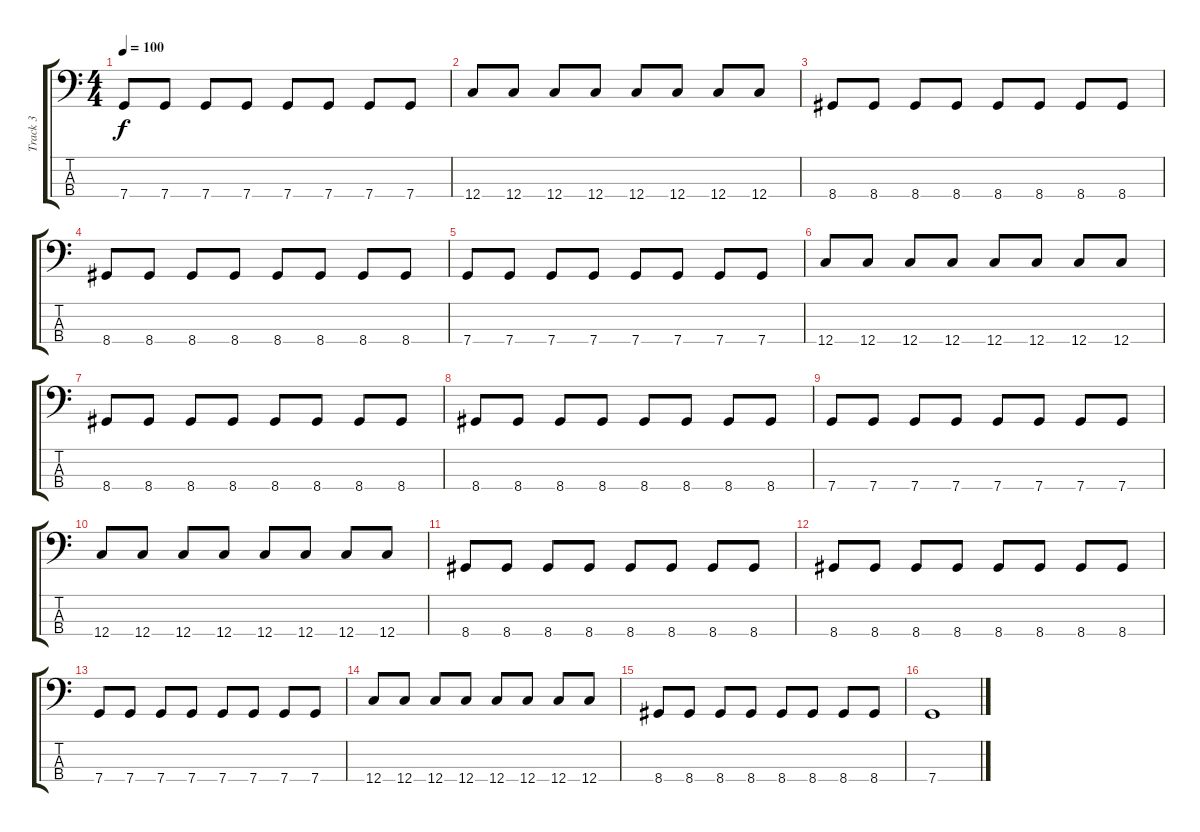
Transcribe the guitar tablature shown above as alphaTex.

\track ("Track 3" "Track 3") {instrument electricbassfinger}
\staff {score tabs}
\tuning (F2 C2 G1 C1) {hide}
\ts (4 4)
\tempo 100
\clef f4
\ks c
7.4.8{dy f} 7.4.8 7.4.8 7.4.8 7.4.8 7.4.8 7.4.8 7.4.8 |
12.4.8 12.4.8 12.4.8 12.4.8 12.4.8 12.4.8 12.4.8 12.4.8 |
8.4.8 8.4.8 8.4.8 8.4.8 8.4.8 8.4.8 8.4.8 8.4.8 |
8.4.8 8.4.8 8.4.8 8.4.8 8.4.8 8.4.8 8.4.8 8.4.8 |
7.4.8 7.4.8 7.4.8 7.4.8 7.4.8 7.4.8 7.4.8 7.4.8 |
12.4.8 12.4.8 12.4.8 12.4.8 12.4.8 12.4.8 12.4.8 12.4.8 |
8.4.8 8.4.8 8.4.8 8.4.8 8.4.8 8.4.8 8.4.8 8.4.8 |
8.4.8 8.4.8 8.4.8 8.4.8 8.4.8 8.4.8 8.4.8 8.4.8 |
7.4.8 7.4.8 7.4.8 7.4.8 7.4.8 7.4.8 7.4.8 7.4.8 |
12.4.8 12.4.8 12.4.8 12.4.8 12.4.8 12.4.8 12.4.8 12.4.8 |
8.4.8 8.4.8 8.4.8 8.4.8 8.4.8 8.4.8 8.4.8 8.4.8 |
8.4.8 8.4.8 8.4.8 8.4.8 8.4.8 8.4.8 8.4.8 8.4.8 |
7.4.8 7.4.8 7.4.8 7.4.8 7.4.8 7.4.8 7.4.8 7.4.8 |
12.4.8 12.4.8 12.4.8 12.4.8 12.4.8 12.4.8 12.4.8 12.4.8 |
8.4.8 8.4.8 8.4.8 8.4.8 8.4.8 8.4.8 8.4.8 8.4.8 |
7.4.1
